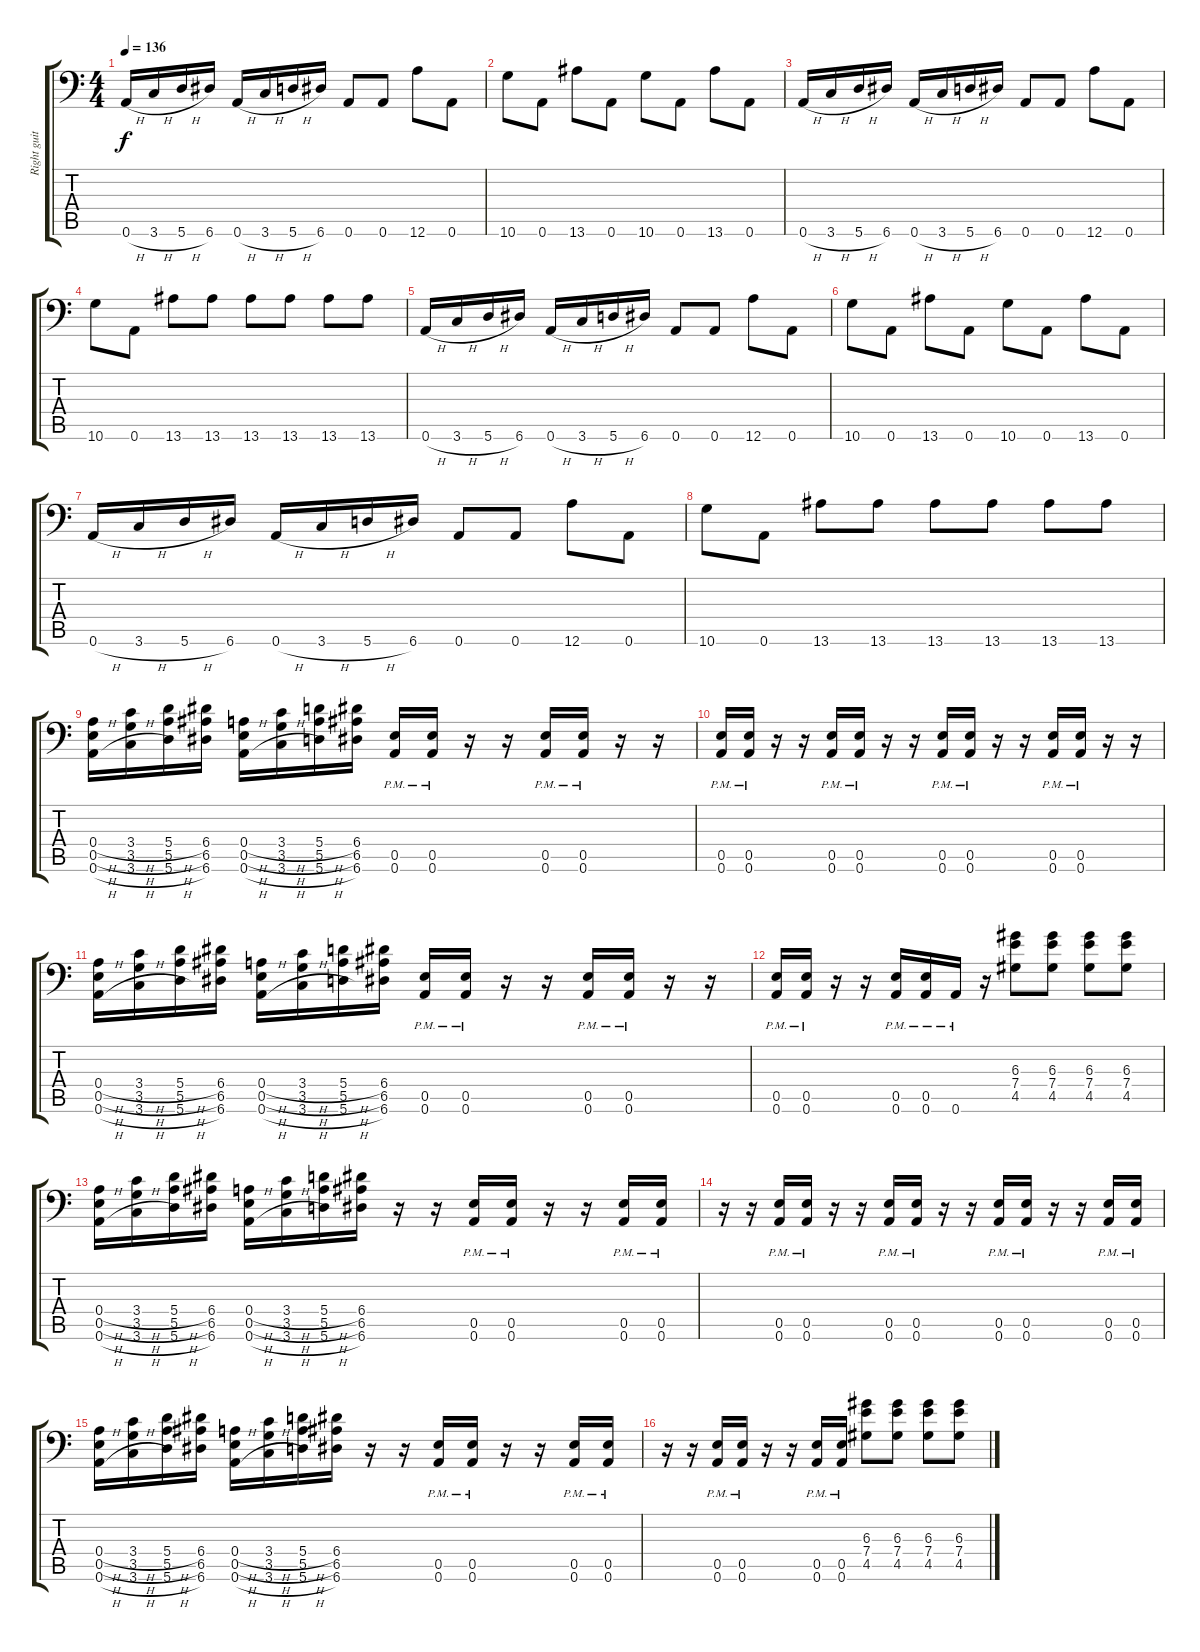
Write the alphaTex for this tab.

\track ("Right guitar" "Right guit") {instrument distortionguitar}
\staff {score tabs}
\tuning (B3 Gb3 D3 A2 E2 A1) {hide}
\ts (4 4)
\tempo 136
\clef f4
\ks c
0.6{h}.16{dy f} 3.6{h}.16 5.6{h}.16 6.6.16 0.6{h}.16 3.6{h}.16 5.6{h}.16 6.6.16 0.6.8 0.6.8 12.6.8 0.6.8 |
10.6.8 0.6.8 13.6.8 0.6.8 10.6.8 0.6.8 13.6.8 0.6.8 |
0.6{h}.16 3.6{h}.16 5.6{h}.16 6.6.16 0.6{h}.16 3.6{h}.16 5.6{h}.16 6.6.16 0.6.8 0.6.8 12.6.8 0.6.8 |
10.6.8 0.6.8 13.6.8 13.6.8 13.6.8 13.6.8 13.6.8 13.6.8 |
0.6{h}.16 3.6{h}.16 5.6{h}.16 6.6.16 0.6{h}.16 3.6{h}.16 5.6{h}.16 6.6.16 0.6.8 0.6.8 12.6.8 0.6.8 |
10.6.8 0.6.8 13.6.8 0.6.8 10.6.8 0.6.8 13.6.8 0.6.8 |
0.6{h}.16 3.6{h}.16 5.6{h}.16 6.6.16 0.6{h}.16 3.6{h}.16 5.6{h}.16 6.6.16 0.6.8 0.6.8 12.6.8 0.6.8 |
10.6.8 0.6.8 13.6.8 13.6.8 13.6.8 13.6.8 13.6.8 13.6.8 |
(0.4{h} 0.5{h} 0.6{h}).16 (3.4{h} 3.5{h} 3.6{h}).16 (5.4{h} 5.5{h} 5.6{h}).16 (6.4 6.5 6.6).16 (0.4{h} 0.5{h} 0.6{h}).16 (3.4{h} 3.5{h} 3.6{h}).16 (5.4{h} 5.5{h} 5.6{h}).16 (6.4 6.5 6.6).16 (0.5{pm} 0.6{pm}).16 (0.5{pm} 0.6{pm}).16 r.16 r.16 (0.5{pm} 0.6{pm}).16 (0.5{pm} 0.6{pm}).16 r.16 r.16 |
(0.5{pm} 0.6{pm}).16 (0.5{pm} 0.6{pm}).16 r.16 r.16 (0.5{pm} 0.6{pm}).16 (0.5{pm} 0.6{pm}).16 r.16 r.16 (0.5{pm} 0.6{pm}).16 (0.5{pm} 0.6{pm}).16 r.16 r.16 (0.5{pm} 0.6{pm}).16 (0.5{pm} 0.6{pm}).16 r.16 r.16 |
(0.4{h} 0.5{h} 0.6{h}).16 (3.4{h} 3.5{h} 3.6{h}).16 (5.4{h} 5.5{h} 5.6{h}).16 (6.4 6.5 6.6).16 (0.4{h} 0.5{h} 0.6{h}).16 (3.4{h} 3.5{h} 3.6{h}).16 (5.4{h} 5.5{h} 5.6{h}).16 (6.4 6.5 6.6).16 (0.5{pm} 0.6{pm}).16 (0.5{pm} 0.6{pm}).16 r.16 r.16 (0.5{pm} 0.6{pm}).16 (0.5{pm} 0.6{pm}).16 r.16 r.16 |
(0.5{pm} 0.6{pm}).16 (0.5{pm} 0.6{pm}).16 r.16 r.16 (0.5{pm} 0.6{pm}).16 (0.5{pm} 0.6{pm}).16 0.6{pm}.16 r.16 (6.3 7.4 4.5).8 (6.3 7.4 4.5).8 (6.3 7.4 4.5).8 (6.3 7.4 4.5).8 |
(0.4{h} 0.5{h} 0.6{h}).16 (3.4{h} 3.5{h} 3.6{h}).16 (5.4{h} 5.5{h} 5.6{h}).16 (6.4 6.5 6.6).16 (0.4{h} 0.5{h} 0.6{h}).16 (3.4{h} 3.5{h} 3.6{h}).16 (5.4{h} 5.5{h} 5.6{h}).16 (6.4 6.5 6.6).16 r.16 r.16 (0.5{pm} 0.6{pm}).16 (0.5{pm} 0.6{pm}).16 r.16 r.16 (0.5{pm} 0.6{pm}).16 (0.5{pm} 0.6{pm}).16 |
r.16 r.16 (0.5{pm} 0.6{pm}).16 (0.5{pm} 0.6{pm}).16 r.16 r.16 (0.5{pm} 0.6{pm}).16 (0.5{pm} 0.6{pm}).16 r.16 r.16 (0.5{pm} 0.6{pm}).16 (0.5{pm} 0.6{pm}).16 r.16 r.16 (0.5{pm} 0.6{pm}).16 (0.5{pm} 0.6{pm}).16 |
(0.4{h} 0.5{h} 0.6{h}).16 (3.4{h} 3.5{h} 3.6{h}).16 (5.4{h} 5.5{h} 5.6{h}).16 (6.4 6.5 6.6).16 (0.4{h} 0.5{h} 0.6{h}).16 (3.4{h} 3.5{h} 3.6{h}).16 (5.4{h} 5.5{h} 5.6{h}).16 (6.4 6.5 6.6).16 r.16 r.16 (0.5{pm} 0.6{pm}).16 (0.5{pm} 0.6{pm}).16 r.16 r.16 (0.5{pm} 0.6{pm}).16 (0.5{pm} 0.6{pm}).16 |
r.16 r.16 (0.5{pm} 0.6{pm}).16 (0.5{pm} 0.6{pm}).16 r.16 r.16 (0.5{pm} 0.6{pm}).16 (0.5{pm} 0.6{pm}).16 (6.3 7.4 4.5).8 (6.3 7.4 4.5).8 (6.3 7.4 4.5).8 (6.3 7.4 4.5).8
